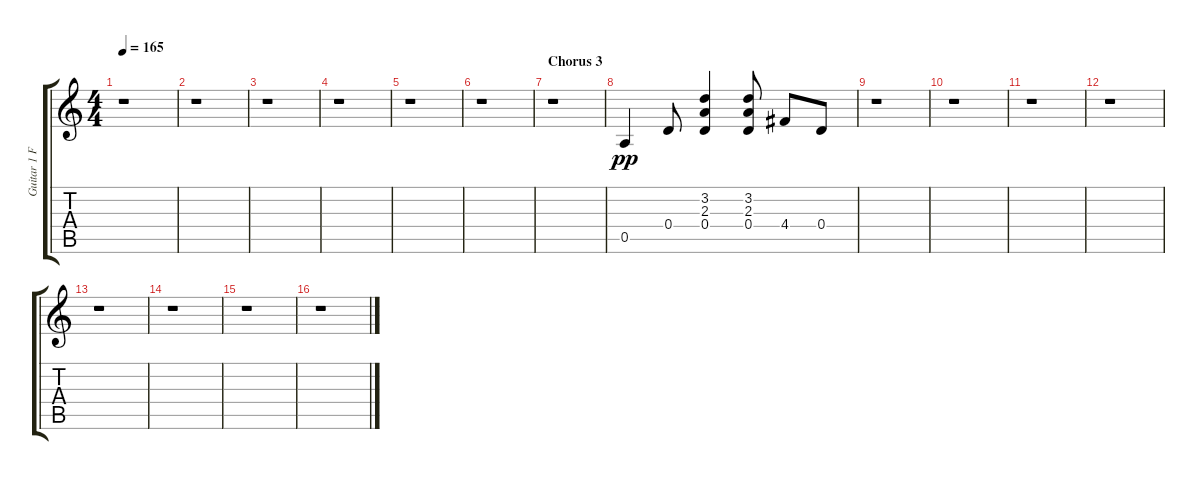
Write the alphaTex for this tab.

\track ("Guitar 1 Fills" "Guitar 1 F") {instrument distortionguitar}
\staff {score tabs}
\tuning (E4 B3 G3 D3 A2 E2) {hide}
\ts (4 4)
\tempo 165
\clef g2
\ks c
r.1{dy pp} |
r.1 |
r.1 |
r.1 |
r.1 |
r.1 |
\section ("" "Chorus 3")
r.1 |
0.5.4 0.4.8 (3.2 2.3 0.4).4 (3.2 2.3 0.4).8 4.4.8 0.4.8 |
r.1 |
r.1 |
r.1 |
r.1 |
r.1 |
r.1 |
r.1 |
r.1
